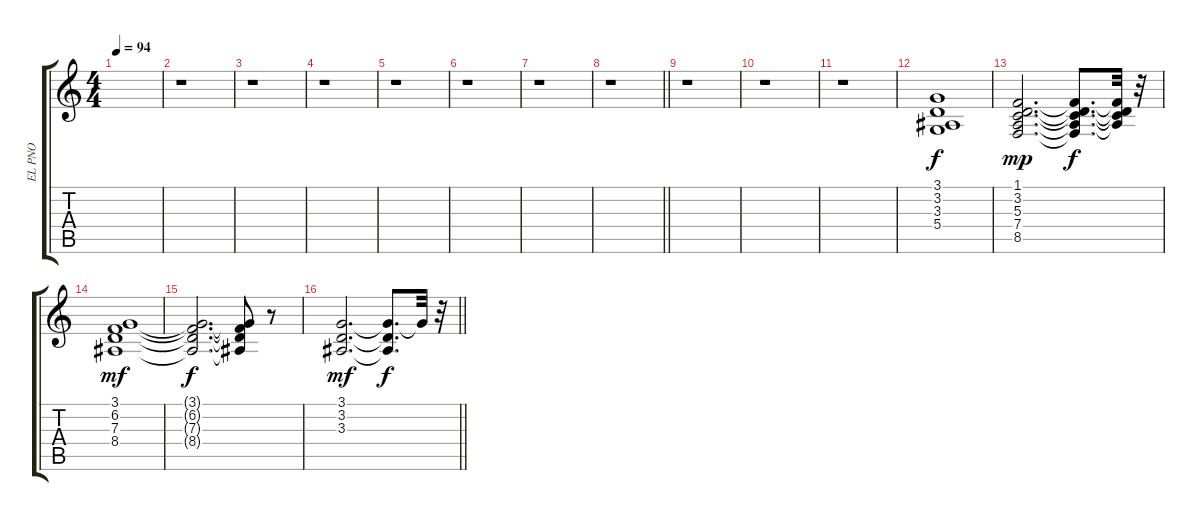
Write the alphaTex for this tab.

\track ("EL PNO" "EL PNO") {instrument electricpiano1}
\staff {score tabs}
\tuning (E4 B3 G3 D3 A2 E2) {hide}
\ts (4 4)
\tempo 94
\clef g2
\ks c
|
r.1 |
r.1 |
r.1 |
r.1 |
r.1 |
r.1 |
\barLineRight lightlight
r.1 |
r.1 |
r.1 |
r.1 |
(3.1 3.2 3.3 5.4).1 |
(1.1 3.2 5.3 7.4 8.5).2{d dy mp} (1.1{t} 3.2{t} 5.3{t} 7.4{t} 8.5{t}).8{d dy f} (1.1{t} 3.2{t} 5.3{t} 7.4{t}).32 r.32 |
(3.1 6.2 7.3 8.4).1{dy mf} |
(3.1{t} 6.2{t} 7.3{t} 8.4{t}).2{d dy f} (3.1{t} 6.2{t} 7.3{t} 8.4{t}).8 r.8 |
\barLineRight lightlight
(3.1 3.2 3.3).2{d dy mf} (3.1{t} 3.2{t} 3.3{t}).8{d dy f} 3.1{t}.32 r.32
